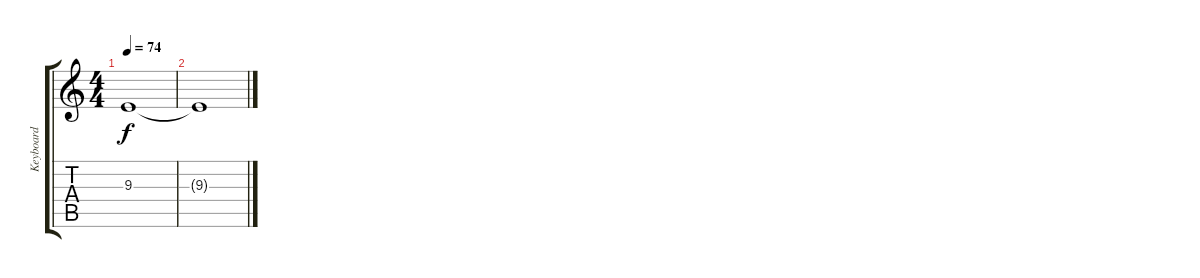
\track ("Keyboard" "Keyboard") {instrument choiraahs}
\staff {score tabs}
\tuning (E4 B3 G3 D3 A2 E2) {hide}
\ts (4 4)
\tempo 74
\clef g2
\ks c
9.3{t}.1{dy f} |
9.3{t}.1
